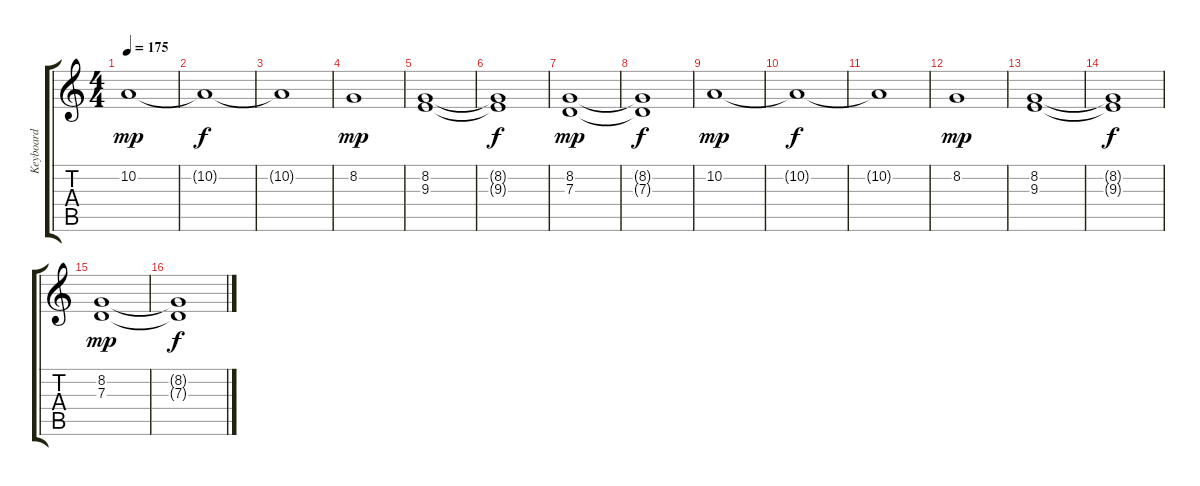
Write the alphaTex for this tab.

\track ("Keyboard" "Keyboard") {instrument tremolostrings}
\staff {score tabs}
\tuning (E4 B3 G3 D3 A2 E2) {hide}
\ts (4 4)
\tempo 175
\clef g2
\ks c
10.2.1{dy mp} |
10.2{t}.1{dy f} |
10.2{t}.1 |
8.2.1{dy mp} |
(8.2 9.3).1 |
(8.2{t} 9.3{t}).1{dy f} |
(8.2 7.3).1{dy mp} |
(8.2{t} 7.3{t}).1{dy f} |
10.2.1{dy mp} |
10.2{t}.1{dy f} |
10.2{t}.1 |
8.2.1{dy mp} |
(8.2 9.3).1 |
(8.2{t} 9.3{t}).1{dy f} |
(8.2 7.3).1{dy mp} |
(8.2{t} 7.3{t}).1{dy f}
